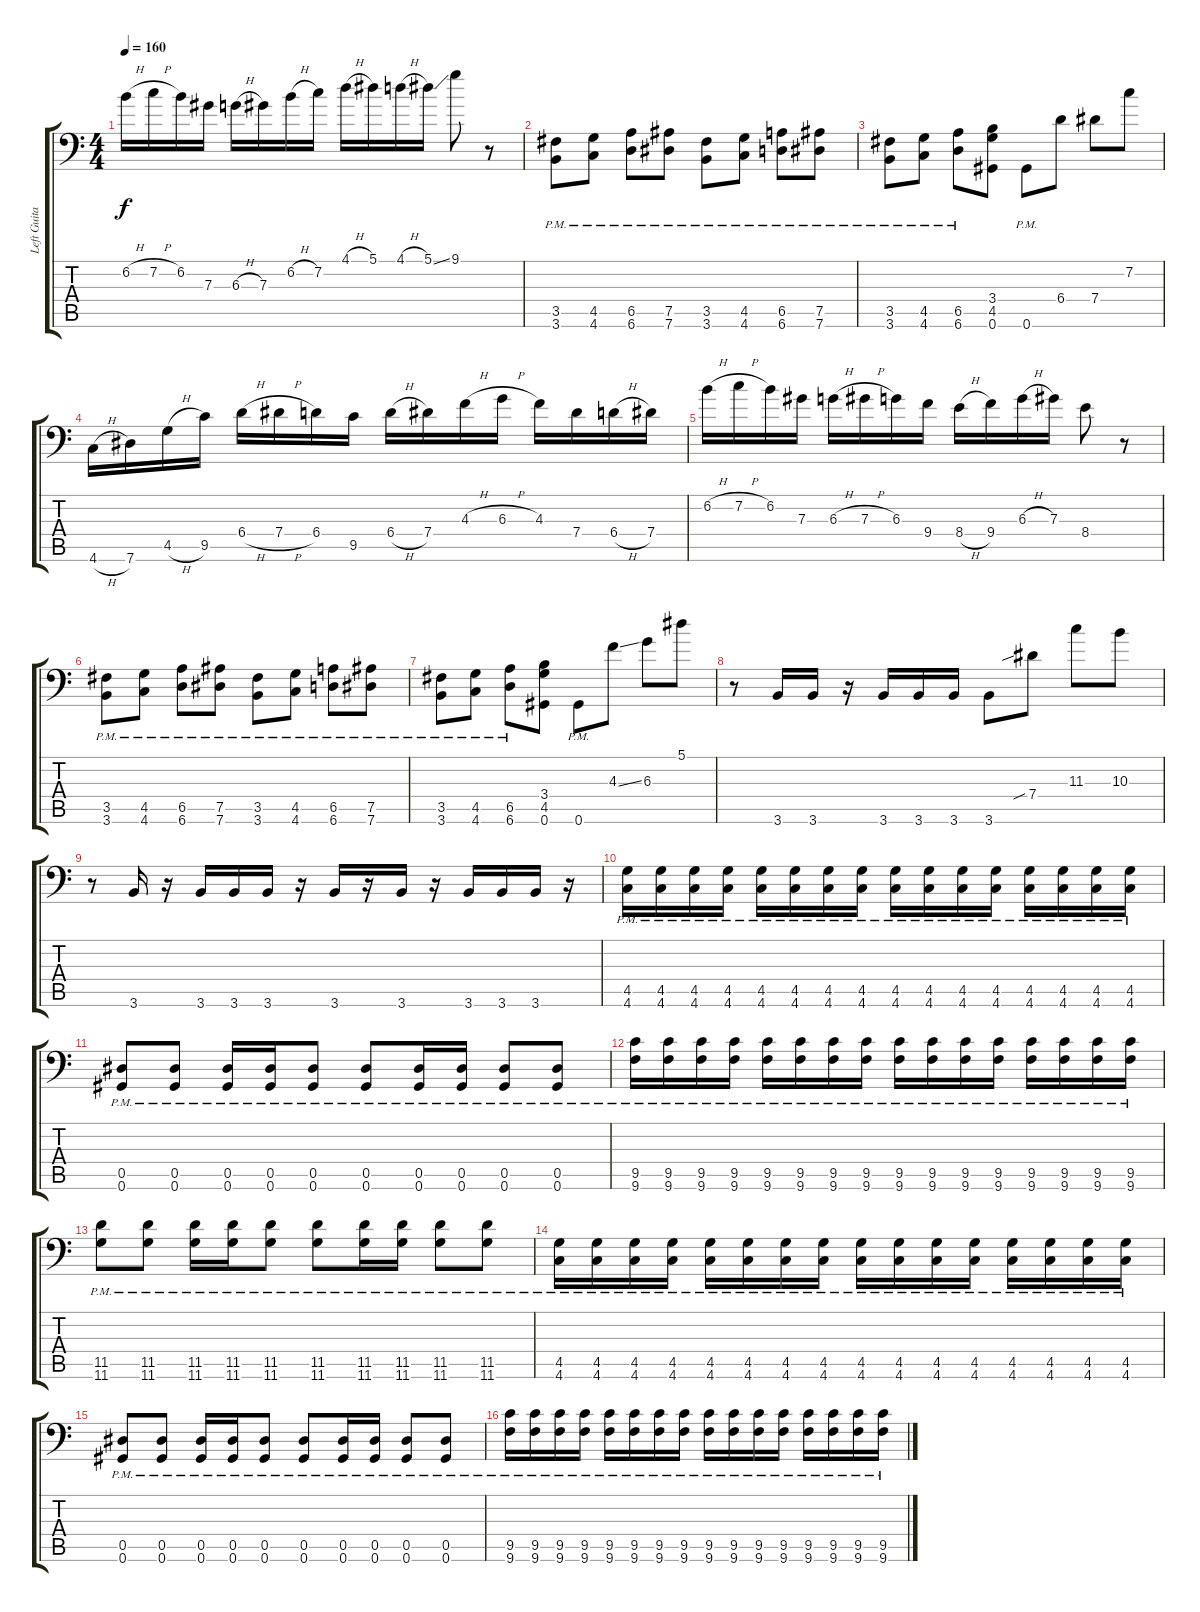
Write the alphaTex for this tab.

\track ("Left Guitar" "Left Guita") {instrument distortionguitar}
\staff {score tabs}
\tuning (Bb3 F3 Db3 Ab2 Eb2 Ab1) {hide}
\ts (4 4)
\tempo 160
\clef f4
\ks c
6.2{h}.16{dy f} 7.2{h}.16 6.2.16 7.3.16 6.3{h}.16 7.3.16 6.2{h}.16 7.2.16 4.1{h}.16 5.1.16 4.1{h}.16 5.1{ss}.16 9.1.8 r.8 |
(3.5{pm} 3.6{pm}).8 (4.5{pm} 4.6{pm}).8 (6.5{pm} 6.6{pm}).8 (7.5{pm} 7.6{pm}).8 (3.5{pm} 3.6{pm}).8 (4.5{pm} 4.6{pm}).8 (6.5{pm} 6.6{pm}).8 (7.5{pm} 7.6{pm}).8 |
(3.5{pm} 3.6{pm}).8 (4.5{pm} 4.6{pm}).8 (6.5{pm} 6.6{pm}).8 (3.4 4.5 0.6).8 0.6{pm}.8 6.4.8 7.4.8 7.2.8 |
4.6{h}.16 7.6.16 4.5{h}.16 9.5.16 6.4{h}.16 7.4{h}.16 6.4.16 9.5.16 6.4{h}.16 7.4.16 4.3{h}.16 6.3{h}.16 4.3.16 7.4.16 6.4{h}.16 7.4.16 |
6.2{h}.16 7.2{h}.16 6.2.16 7.3.16 6.3{h}.16 7.3{h}.16 6.3.16 9.4.16 8.4{h}.16 9.4.16 6.3{h}.16 7.3.16 8.4.8 r.8 |
(3.5{pm} 3.6{pm}).8 (4.5{pm} 4.6{pm}).8 (6.5{pm} 6.6{pm}).8 (7.5{pm} 7.6{pm}).8 (3.5{pm} 3.6{pm}).8 (4.5{pm} 4.6{pm}).8 (6.5{pm} 6.6{pm}).8 (7.5{pm} 7.6{pm}).8 |
(3.5{pm} 3.6{pm}).8 (4.5{pm} 4.6{pm}).8 (6.5{pm} 6.6{pm}).8 (3.4 4.5 0.6).8 0.6{pm}.8 4.3{ss}.8 6.3.8 5.1.8 |
r.8 3.6.16 3.6.16 r.16 3.6.16 3.6.16 3.6.16 3.6.8 7.4{sib}.8 11.3.8 10.3.8 |
r.8 3.6.16 r.16 3.6.16 3.6.16 3.6.16 r.16 3.6.16 r.16 3.6.16 r.16 3.6.16 3.6.16 3.6.16 r.16 |
(4.5{pm} 4.6{pm}).16 (4.5{pm} 4.6{pm}).16 (4.5{pm} 4.6{pm}).16 (4.5{pm} 4.6{pm}).16 (4.5{pm} 4.6{pm}).16 (4.5{pm} 4.6{pm}).16 (4.5{pm} 4.6{pm}).16 (4.5{pm} 4.6{pm}).16 (4.5{pm} 4.6{pm}).16 (4.5{pm} 4.6{pm}).16 (4.5{pm} 4.6{pm}).16 (4.5{pm} 4.6{pm}).16 (4.5{pm} 4.6{pm}).16 (4.5{pm} 4.6{pm}).16 (4.5{pm} 4.6{pm}).16 (4.5{pm} 4.6{pm}).16 |
(0.5{pm} 0.6{pm}).8 (0.5{pm} 0.6{pm}).8 (0.5{pm} 0.6{pm}).16 (0.5{pm} 0.6{pm}).16 (0.5{pm} 0.6{pm}).8 (0.5{pm} 0.6{pm}).8 (0.5{pm} 0.6{pm}).16 (0.5{pm} 0.6{pm}).16 (0.5{pm} 0.6{pm}).8 (0.5{pm} 0.6{pm}).8 |
(9.5{pm} 9.6{pm}).16 (9.5{pm} 9.6{pm}).16 (9.5{pm} 9.6{pm}).16 (9.5{pm} 9.6{pm}).16 (9.5{pm} 9.6{pm}).16 (9.5{pm} 9.6{pm}).16 (9.5{pm} 9.6{pm}).16 (9.5{pm} 9.6{pm}).16 (9.5{pm} 9.6{pm}).16 (9.5{pm} 9.6{pm}).16 (9.5{pm} 9.6{pm}).16 (9.5{pm} 9.6{pm}).16 (9.5{pm} 9.6{pm}).16 (9.5{pm} 9.6{pm}).16 (9.5{pm} 9.6{pm}).16 (9.5{pm} 9.6{pm}).16 |
(11.5{pm} 11.6{pm}).8 (11.5{pm} 11.6{pm}).8 (11.5{pm} 11.6{pm}).16 (11.5{pm} 11.6{pm}).16 (11.5{pm} 11.6{pm}).8 (11.5{pm} 11.6{pm}).8 (11.5{pm} 11.6{pm}).16 (11.5{pm} 11.6{pm}).16 (11.5{pm} 11.6{pm}).8 (11.5{pm} 11.6{pm}).8 |
(4.5{pm} 4.6{pm}).16 (4.5{pm} 4.6{pm}).16 (4.5{pm} 4.6{pm}).16 (4.5{pm} 4.6{pm}).16 (4.5{pm} 4.6{pm}).16 (4.5{pm} 4.6{pm}).16 (4.5{pm} 4.6{pm}).16 (4.5{pm} 4.6{pm}).16 (4.5{pm} 4.6{pm}).16 (4.5{pm} 4.6{pm}).16 (4.5{pm} 4.6{pm}).16 (4.5{pm} 4.6{pm}).16 (4.5{pm} 4.6{pm}).16 (4.5{pm} 4.6{pm}).16 (4.5{pm} 4.6{pm}).16 (4.5{pm} 4.6{pm}).16 |
(0.5{pm} 0.6{pm}).8 (0.5{pm} 0.6{pm}).8 (0.5{pm} 0.6{pm}).16 (0.5{pm} 0.6{pm}).16 (0.5{pm} 0.6{pm}).8 (0.5{pm} 0.6{pm}).8 (0.5{pm} 0.6{pm}).16 (0.5{pm} 0.6{pm}).16 (0.5{pm} 0.6{pm}).8 (0.5{pm} 0.6{pm}).8 |
(9.5{pm} 9.6{pm}).16 (9.5{pm} 9.6{pm}).16 (9.5{pm} 9.6{pm}).16 (9.5{pm} 9.6{pm}).16 (9.5{pm} 9.6{pm}).16 (9.5{pm} 9.6{pm}).16 (9.5{pm} 9.6{pm}).16 (9.5{pm} 9.6{pm}).16 (9.5{pm} 9.6{pm}).16 (9.5{pm} 9.6{pm}).16 (9.5{pm} 9.6{pm}).16 (9.5{pm} 9.6{pm}).16 (9.5{pm} 9.6{pm}).16 (9.5{pm} 9.6{pm}).16 (9.5{pm} 9.6{pm}).16 (9.5{pm} 9.6{pm}).16
